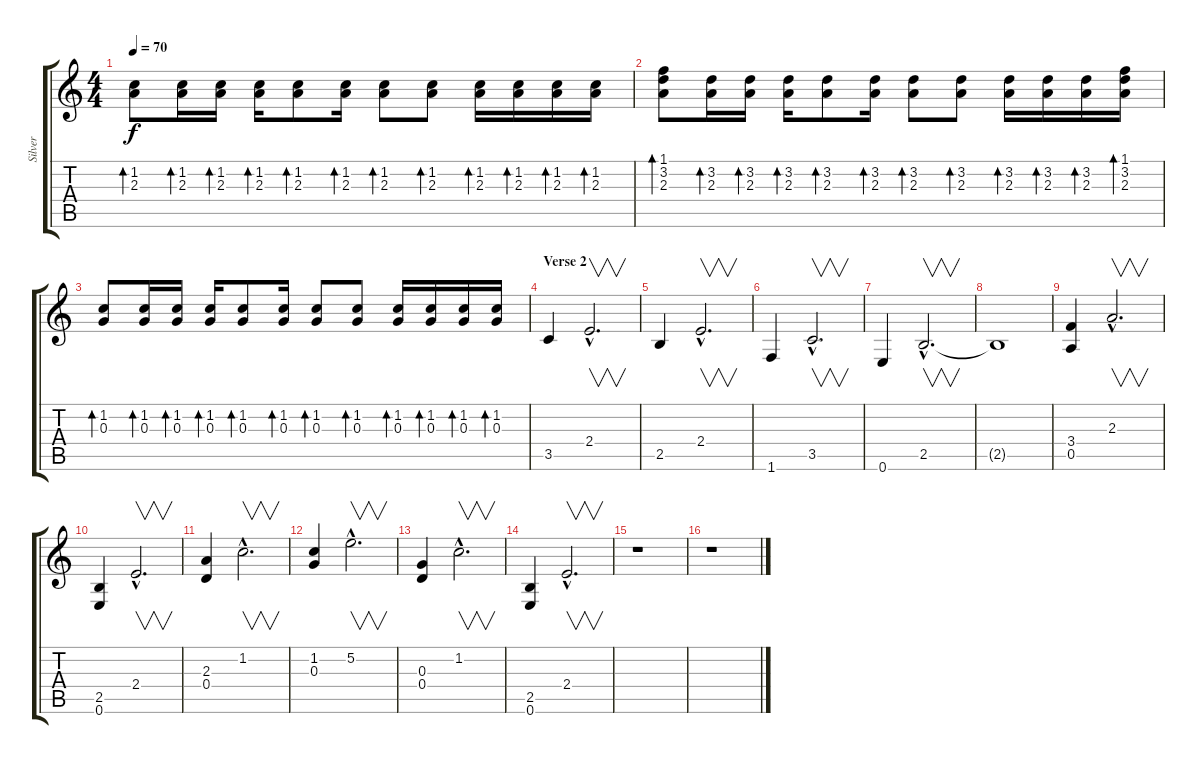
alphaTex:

\track ("Silver" "Silver") {instrument distortionguitar}
\staff {score tabs}
\tuning (E4 B3 G3 D3 A2 E2) {hide}
\ts (4 4)
\tempo 70
\clef g2
\ks c
(1.2 2.3).8{bd 480 dy f} (1.2 2.3).16{bd 480} (1.2 2.3).16{bd 480} (1.2 2.3).16{bd 480} (1.2 2.3).8{bd 480 volume 15} (1.2 2.3).16{bd 480 volume 10} (1.2 2.3).8{bd 480} (1.2 2.3).8{bd 480} (1.2 2.3).16{bd 480} (1.2 2.3).16{bd 480} (1.2 2.3).16{bd 480} (1.2 2.3).16{bd 480} |
(1.1 3.2 2.3).8{bd 480} (3.2 2.3).16{bd 480} (3.2 2.3).16{bd 480} (3.2 2.3).16{bd 480} (3.2 2.3).8{bd 480 volume 13} (3.2 2.3).16{bd 480 volume 10} (3.2 2.3).8{bd 480} (3.2 2.3).8{bd 480} (3.2 2.3).16{bd 480} (3.2 2.3).16{bd 480} (3.2 2.3).16{bd 480} (1.1 3.2 2.3).16{bd 480} |
(1.2 0.3).8{bd 480} (1.2 0.3).16{bd 480} (1.2 0.3).16{bd 480} (1.2 0.3).16{bd 480} (1.2 0.3).8{bd 480 volume 16} (1.2 0.3).16{bd 480 volume 10} (1.2 0.3).8{bd 480} (1.2 0.3).8{bd 480} (1.2 0.3).16{bd 480} (1.2 0.3).16{bd 480} (1.2 0.3).16{bd 480} (1.2 0.3).16{bd 480} |
\section ("" "Verse 2")
3.5.4 2.4{hac}.2{v d} |
2.5.4 2.4{hac}.2{v d} |
1.6.4 3.5{hac}.2{v d} |
0.6.4 2.5{hac}.2{v d} |
2.5{t}.1 |
(3.4 0.5).4 2.3{hac}.2{v d} |
(2.5 0.6).4 2.4{hac}.2{v d} |
(2.3 0.4).4 1.2{hac}.2{v d} |
(1.2 0.3).4 5.2{hac}.2{v d} |
(0.3 0.4).4 1.2{hac}.2{v d} |
(2.5 0.6).4 2.4{hac}.2{v d} |
r.1 |
r.1
